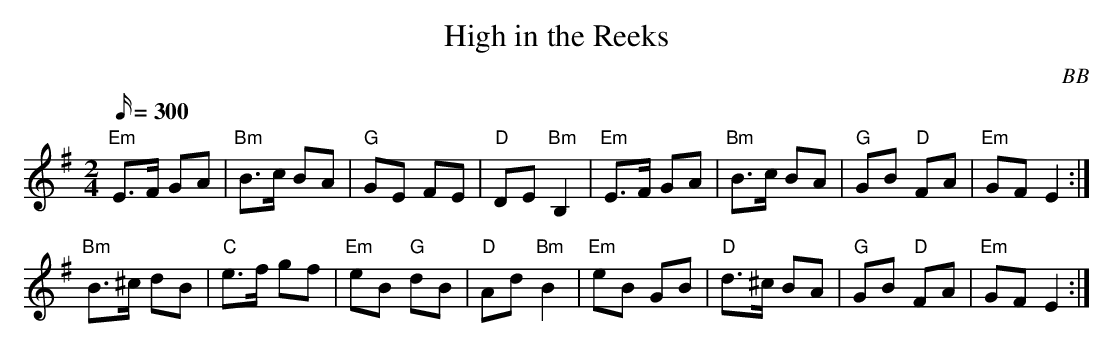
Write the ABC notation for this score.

X:1
T: High in the Reeks
C: BB
M: 2/4
Q: 300
L: 1/8
K: Em
"Em"E>F GA|"Bm"B>c BA|"G"GE FE|"D"DE "Bm"B,2|"Em"E>F GA|"Bm"B>c BA|\
"G"GB "D"FA | "Em"GF E2 :|
"Bm"B>^c dB|"C"e>f gf|"Em"eB "G"dB|"D"Ad "Bm"B2|"Em"eB GB|"D"d>^c BA|\
"G"GB "D"FA|"Em"GF E2 :|
